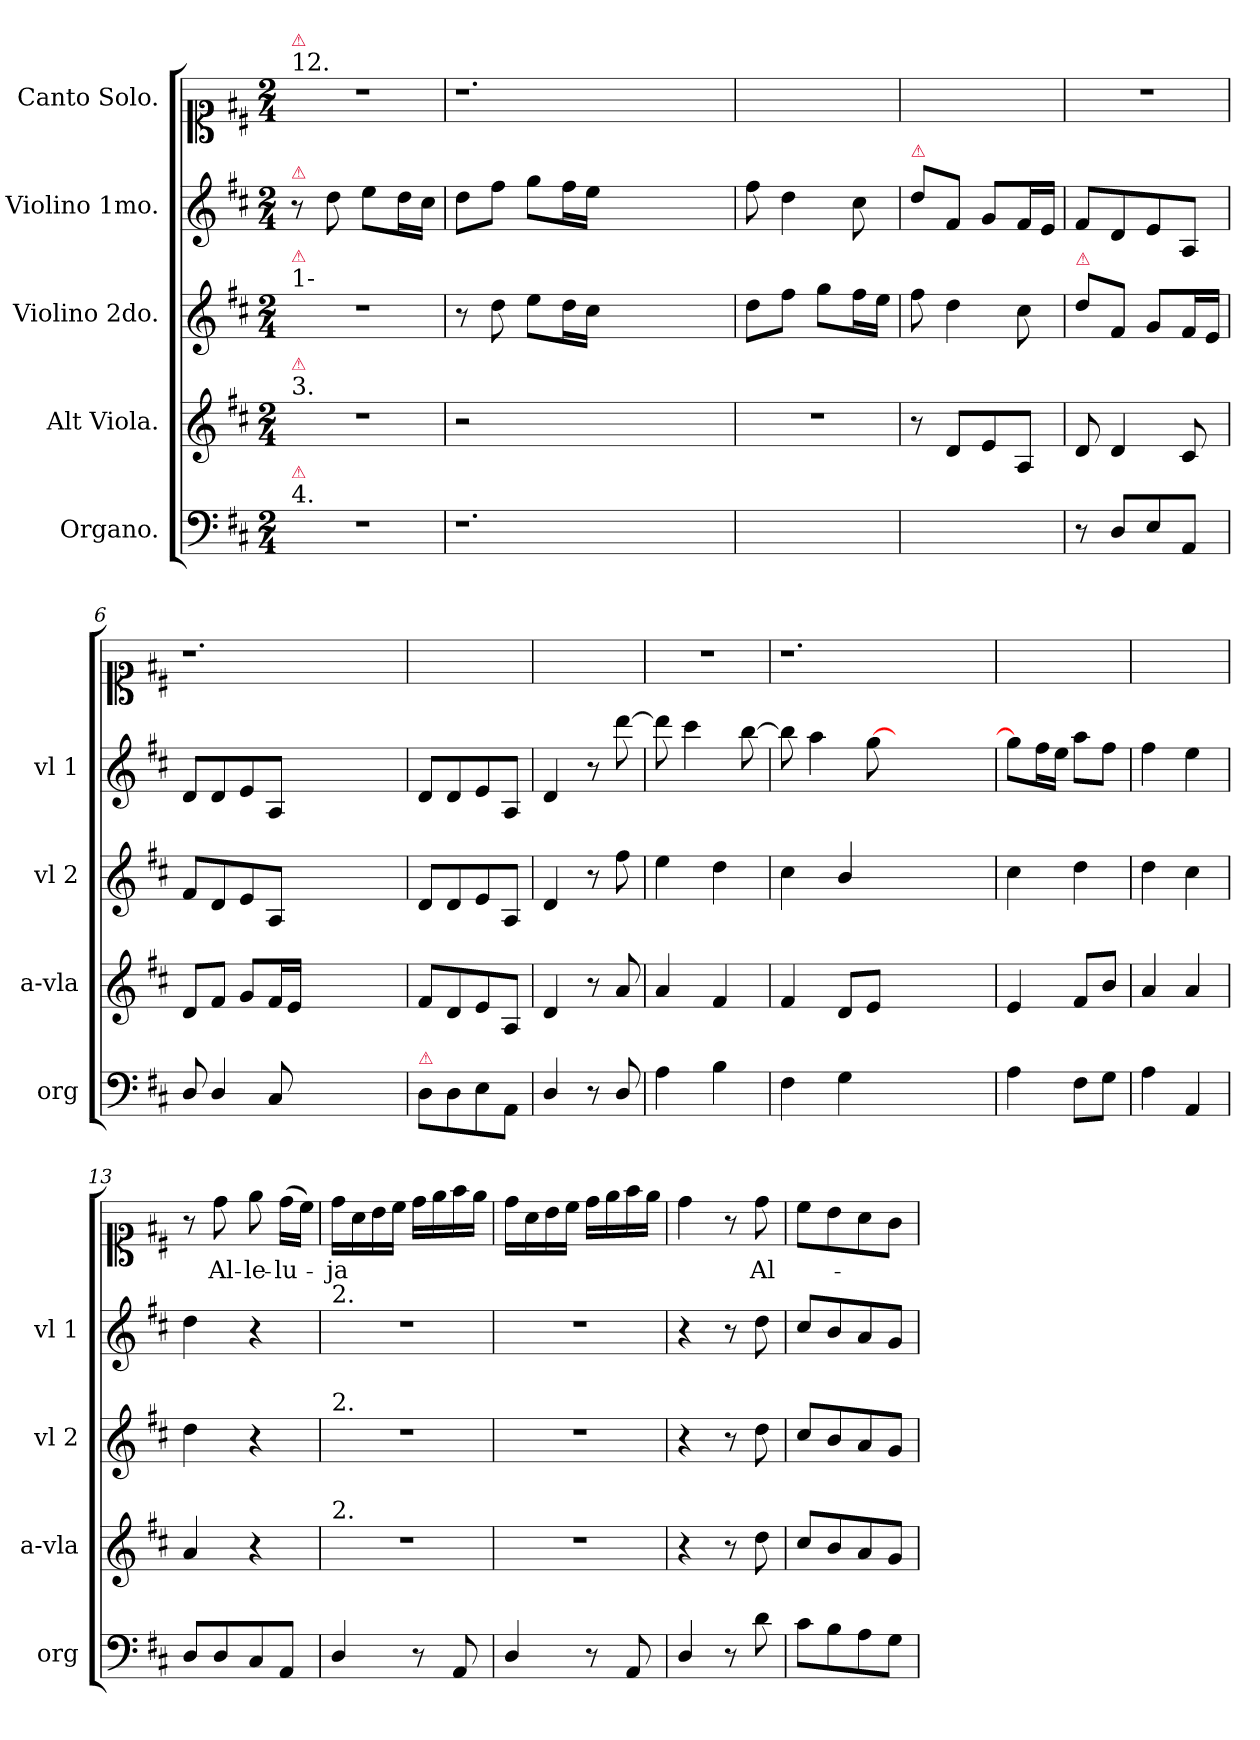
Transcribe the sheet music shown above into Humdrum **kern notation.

**kern	**kern	**kern	**kern	**kern	**text
*part5	*part4	*part3	*part2	*part1	*part1
*staff5	*staff4	*staff3	*staff2	*staff1	*staff1
*I"Organo.	*I"Alt Viola.	*I"Violino 2do.	*I"Violino 1mo.	*I"Canto Solo.	*
*I'org	*I'a-vla	*I'vl 2	*I'vl 1	*	*
*clefF4	*clefG2	*clefG2	*clefG2	*clefC1	*
*k[f#c#]	*k[f#c#]	*k[f#c#]	*k[f#c#]	*k[f#c#]	*
*D:	*D:	*D:	*D:	*D:	*
*M2/4	*M2/4	*M2/4	*M2/4	*M2/4	*
=1	=1	=1	=1	=1	=1
!	!	!	!	!LO:TX:a:t=12.	!
!	!	!	!	!LO:TX:a:color=crimson:t=⚠	!
!	!	!	!LO:TX:a:color=crimson:t=⚠	!	!
!	!	!LO:TX:a:t=1-	!	!	!
!	!	!LO:TX:a:color=crimson:t=⚠	!	!	!
!	!LO:TX:a:t=3.	!	!	!	!
!	!LO:TX:a:color=crimson:t=⚠	!	!	!	!
!LO:TX:a:t=4.	!	!	!	!	!
!LO:TX:a:color=crimson:t=⚠	!	!	!	!	!
2r	2r	2r	8r	2r	.
.	.	.	8dd\	.	.
.	.	.	8ee\L	.	.
.	.	.	16dd\L	.	.
.	.	.	16cc#\JJ	.	.
=2	=2	=2	=2	=2	=2
1.r	2r	8r	8dd\L	1.r	.
.	.	8dd\	8ff#\J	.	.
.	.	8ee\L	8gg\L	.	.
.	.	16dd\L	16ff#\L	.	.
.	.	16cc#\JJ	16ee\JJ	.	.
.	1ryy	1ryy	1ryy	.	.
=3	=3	=3	=3	=3	=3
2ryy	2r	8dd\L	8ff#\	2ryy	.
.	.	8ff#\J	4dd\	.	.
.	.	8gg\L	.	.	.
.	.	16ff#\L	8cc#\	.	.
.	.	16ee\JJ	.	.	.
=4	=4	=4	=4	=4	=4
!	!	!	!LO:TX:a:color=crimson:t=⚠	!	!
2ryy	8r	8ff#\	8dd\L	2ryy	.
.	8d/L	4dd\	8f#/J	.	.
.	8e/	.	8g/L	.	.
.	8A/J	8cc#\	16f#/L	.	.
.	.	.	16e/JJ	.	.
=5	=5	=5	=5	=5	=5
!	!	!LO:TX:a:color=crimson:t=⚠	!	!	!
8r	8d/	8dd\L	8f#/L	2r	.
8D/L	4d/	8f#/J	8d/	.	.
8E/	.	8g/L	8e/	.	.
8AA/J	8c#/	16f#/L	8A/J	.	.
.	.	16e/JJ	.	.	.
=6	=6	=6	=6	=6	=6
8D/	8d/L	8f#/L	8d/L	1.r	.
4D/	8f#/J	8d/	8d/	.	.
.	8g/L	8e/	8e/	.	.
8C#/	16f#/L	8A/J	8A/J	.	.
.	16e/JJ	.	.	.	.
1ryy	1ryy	1ryy	1ryy	.	.
=7	=7	=7	=7	=7	=7
!LO:TX:a:color=crimson:t=⚠	!	!	!	!	!
8D\L	8f#/L	8d/L	8d/L	2ryy	.
8D\	8d/	8d/	8d/	.	.
8E\	8e/	8e/	8e/	.	.
8AA/J	8A/J	8A/J	8A/J	.	.
=8	=8	=8	=8	=8	=8
4D/	4d/	4d/	4d/	2ryy	.
8r	8r	8r	8r	.	.
8D/	8a/	8ff#\	[8ddd\	.	.
=9	=9	=9	=9	=9	=9
4A\	4a/	4ee\	8ddd\]	2r	.
.	.	.	4ccc#\	.	.
4B\	4f#/	4dd\	.	.	.
.	.	.	[8bb\	.	.
=10	=10	=10	=10	=10	=10
4F#\	4f#/	4cc#\	8bb\]	1.r	.
.	.	.	4aa\	.	.
4G\	8d/L	4b/	.	.	.
.	8e/J	.	[8gg\	.	.
1ryy	1ryy	1ryy	1ryy	.	.
=11	=11	=11	=11	=11	=11
4A\	4e/	4cc#\	8gg\L]	2ryy	.
.	.	.	16ff#\L	.	.
.	.	.	16ee\JJ	.	.
8F#\L	8f#/L	4dd\	8aa\L	.	.
8G\J	8b/J	.	8ff#\J	.	.
=12	=12	=12	=12	=12	=12
4A\	4a/	4dd\	4ff#\	2ryy	.
4AA/	4a/	4cc#\	4ee\	.	.
=13	=13	=13	=13	=13	=13
8D/L	4a/	4dd\	4dd\	8r	.
8D/	.	.	.	8dd\	Al-
8C#/	4r	4r	4r	8ee\	-le-
8AA/J	.	.	.	(16dd\LL	-lu-
.	.	.	.	16cc#\JJ)	.
=14	=14	=14	=14	=14	=14
!	!	!	!LO:TX:a:t=2.	!	!
!	!	!LO:TX:a:t=2.	!	!	!
!	!LO:TX:a:t=2.	!	!	!	!
4D/	2r	2r	2r	16dd\LL	-ja
.	.	.	.	16a\	.
.	.	.	.	16b\	.
.	.	.	.	16cc#\JJ	.
8r	.	.	.	16dd\LL	.
.	.	.	.	16ee\	.
8AA/	.	.	.	16ff#\	.
.	.	.	.	16ee\JJ	.
=15	=15	=15	=15	=15	=15
4D/	2r	2r	2r	16dd\LL	.
.	.	.	.	16a\	.
.	.	.	.	16b\	.
.	.	.	.	16cc#\JJ	.
8r	.	.	.	16dd\LL	.
.	.	.	.	16ee\	.
8AA/	.	.	.	16ff#\	.
.	.	.	.	16ee\JJ	.
=16	=16	=16	=16	=16	=16
4D/	4r	4r	4r	4dd\	.
8r	8r	8r	8r	8r	.
8d\	8dd\	8dd\	8dd\	8dd\	Al-
=17	=17	=17	=17	=17	=17
8c#\L	8cc#/L	8cc#/L	8cc#/L	8cc#\L	.
8B\	8b/	8b/	8b/	8b\	.
8A\	8a/	8a/	8a/	8a\	.
8G\J	8g/J	8g/J	8g/J	8g\J	.
=	=	=	=	=	=
*-	*-	*-	*-	*-	*-
